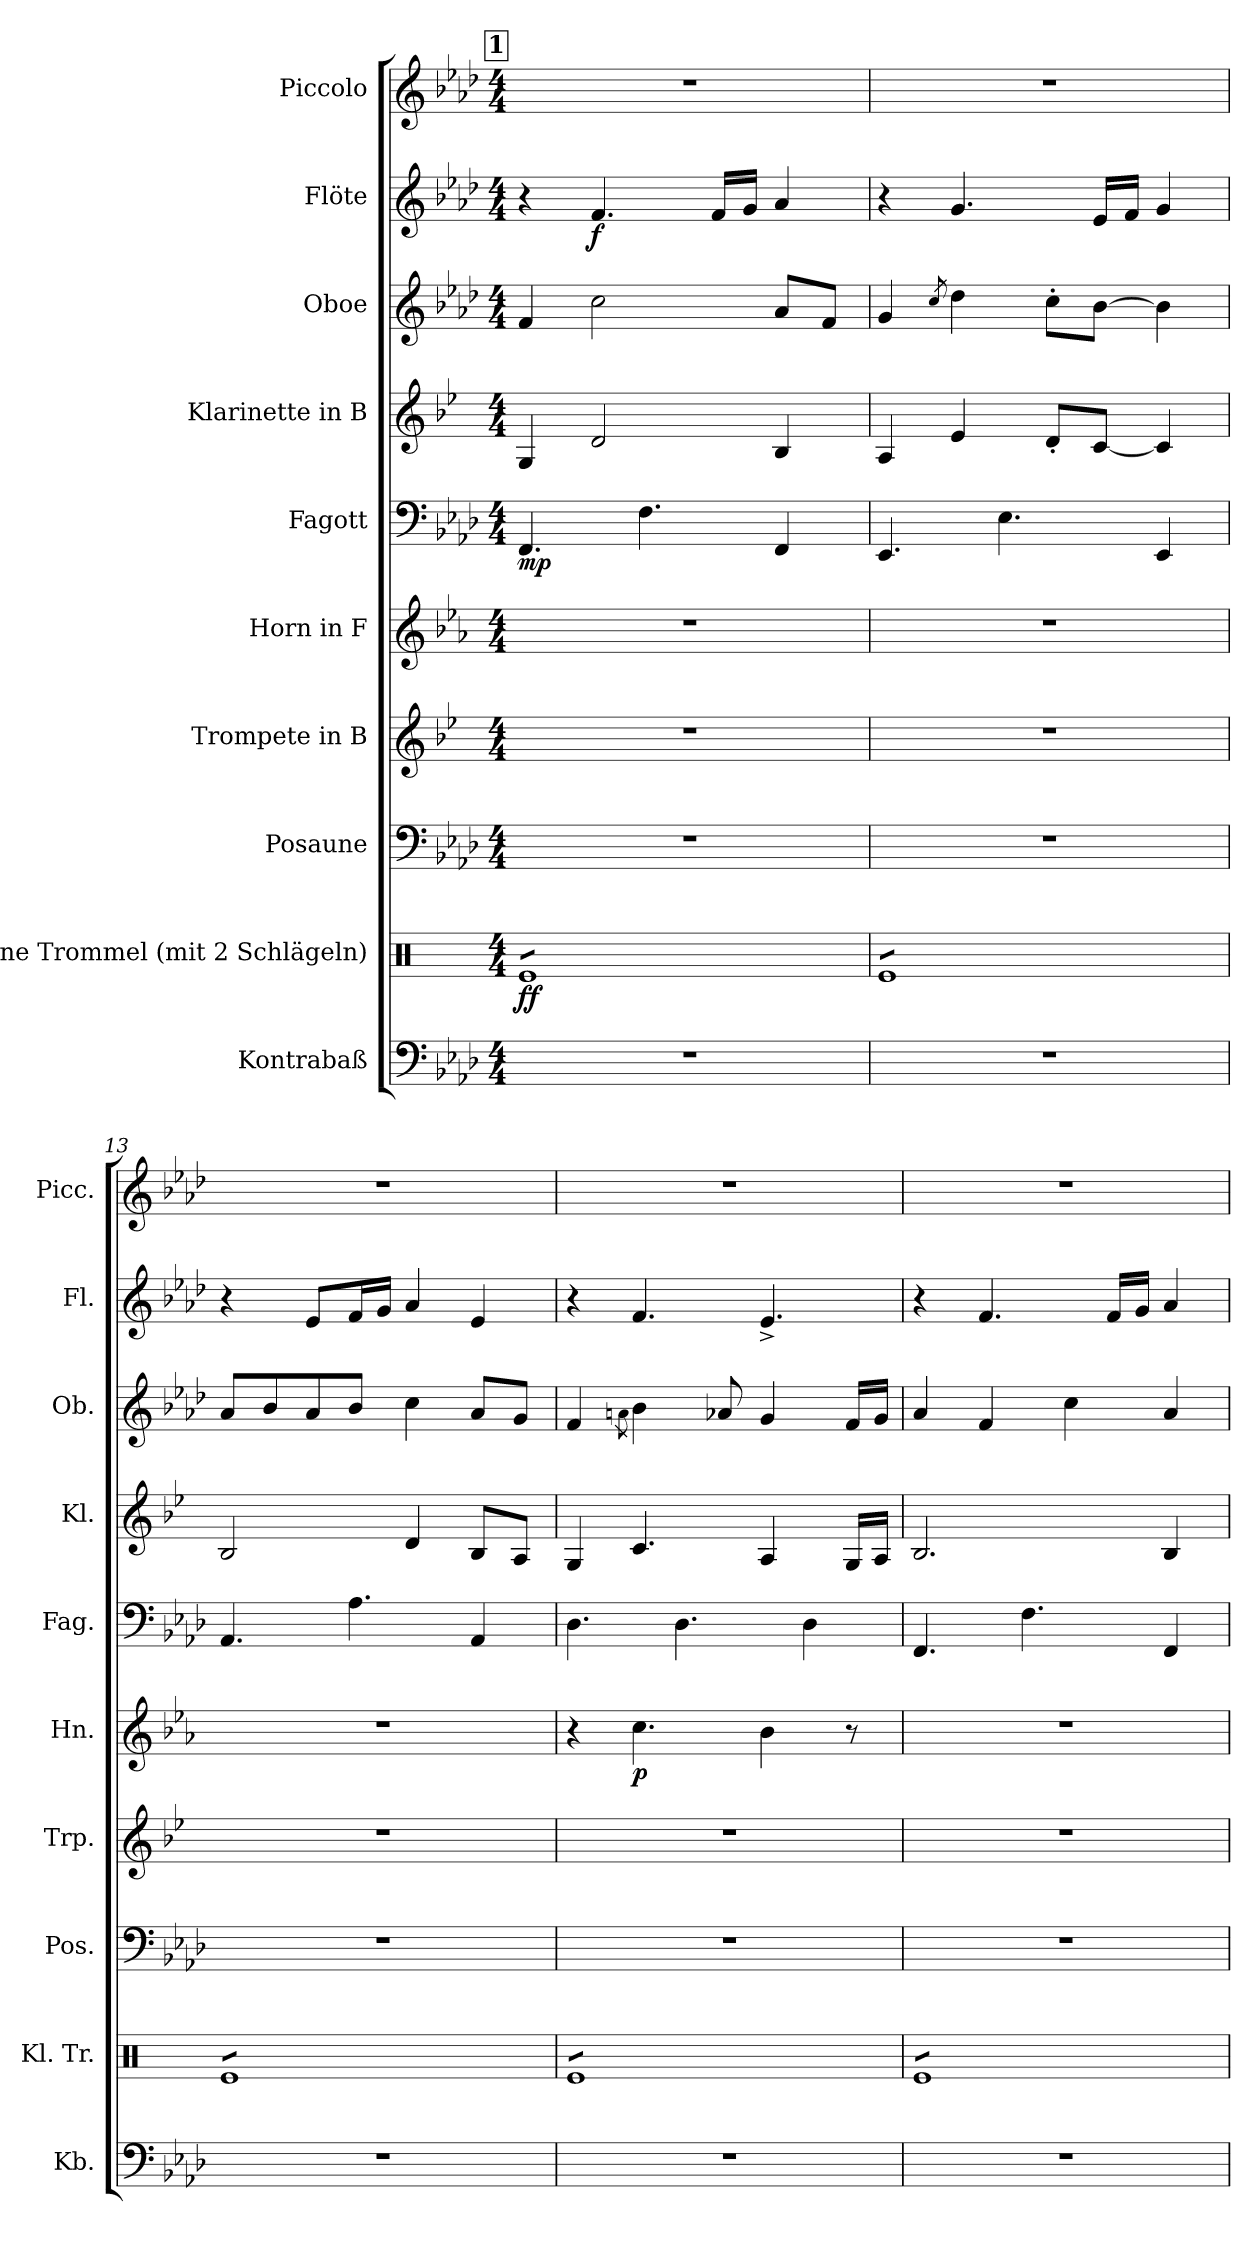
**kern	**kern	**dynam	**kern	**kern	**kern	**dynam	**kern	**dynam	**kern	**kern	**kern	**dynam	**kern
*part10	*part9	*part9	*part8	*part7	*part6	*part6	*part5	*part5	*part4	*part3	*part2	*part2	*part1
*staff10	*staff9	*staff9	*staff8	*staff7	*staff6	*staff6	*staff5	*staff5	*staff4	*staff3	*staff2	*staff2	*staff1
*I"Kontrabaß	*I"Kleine Trommel (mit 2 Schlägeln)	*	*I"Posaune	*I"Trompete in B	*I"Horn in F	*	*I"Fagott	*	*I"Klarinette in B	*I"Oboe	*I"Flöte	*	*I"Piccolo
*I'Kb.	*I'Kl. Tr.	*	*I'Pos.	*I'Trp.	*I'Hn.	*	*I'Fag.	*	*I'Kl.	*I'Ob.	*I'Fl.	*	*I'Picc.
*clefF4	*clefX	*	*clefF4	*clefG2	*clefG2	*	*clefF4	*	*clefG2	*clefG2	*clefG2	*	*clefG2
*ITrd7c12	*	*	*	*ITrd1c2	*ITrd4c7	*	*	*	*ITrd1c2	*	*	*	*ITrd-7c-12
*k[b-e-a-d-]	*k[]	*	*k[b-e-a-d-]	*k[b-e-a-d-]	*k[b-e-a-d-]	*	*k[b-e-a-d-]	*	*k[b-e-a-d-]	*k[b-e-a-d-]	*k[b-e-a-d-]	*	*k[b-e-a-d-]
*A-:	*C:	*	*A-:	*A-:	*A-:	*	*A-:	*	*A-:	*A-:	*A-:	*	*A-:
*M4/4	*M4/4	*	*M4/4	*M4/4	*M4/4	*	*M4/4	*	*M4/4	*M4/4	*M4/4	*	*M4/4
!!LO:REH:place=s1:B:color=#000000:enc=box:fs=12.8556:t=1
=11	=11	=11	=11	=11	=11	=11	=11	=11	=11	=11	=11	=11	=11
!	!LO:TX:b:i:t=sempre	!	!	!	!	!	!	!	!	!	!	!	!
*	*tremolo	*	*	*	*	*	*	*	*	*	*	*	*
1r	8ReiL	ff	1r	1r	1r	.	4.FFi/	mp	4Fi/	4fi/	4r	.	1r
.	8Rei	.	.	.	.	.	.	.	.	.	.	.	.
.	8Rei	.	.	.	.	.	.	.	2ci/	2cci\	4.fi/	f	.
.	8Rei	.	.	.	.	.	4.Fi\	.	.	.	.	.	.
.	8Rei	.	.	.	.	.	.	.	.	.	.	.	.
.	8Rei	.	.	.	.	.	.	.	.	.	16fi/LL	.	.
.	.	.	.	.	.	.	.	.	.	.	16gi/JJ	.	.
.	8Rei	.	.	.	.	.	4FFi/	.	4A-i/	8a-i/L	4a-i/	.	.
.	8ReiJ	.	.	.	.	.	.	.	.	8fi/J	.	.	.
=12	=12	=12	=12	=12	=12	=12	=12	=12	=12	=12	=12	=12	=12
1r	8ReiL	.	1r	1r	1r	.	4.EE-i/	.	4Gi/	4gi/	4r	.	1r
.	8Rei	.	.	.	.	.	.	.	.	.	.	.	.
.	.	.	.	.	.	.	.	.	.	8qcci/	.	.	.
.	8Rei	.	.	.	.	.	.	.	4d-i/	4dd-i\	4.gi/	.	.
.	8Rei	.	.	.	.	.	4.E-i\	.	.	.	.	.	.
.	8Rei	.	.	.	.	.	.	.	8c'i/L	8cc'i\L	.	.	.
.	8Rei	.	.	.	.	.	.	.	[8B-i/J	[8b-i\J	16e-i/LL	.	.
.	.	.	.	.	.	.	.	.	.	.	16fi/JJ	.	.
.	8Rei	.	.	.	.	.	4EE-i/	.	4B-i/]	4b-i\]	4gi/	.	.
.	8ReiJ	.	.	.	.	.	.	.	.	.	.	.	.
=13	=13	=13	=13	=13	=13	=13	=13	=13	=13	=13	=13	=13	=13
1r	8ReiL	.	1r	1r	1r	.	4.AA-i/	.	2A-i/	8a-i/L	4r	.	1r
.	8Rei	.	.	.	.	.	.	.	.	8b-i/	.	.	.
.	8Rei	.	.	.	.	.	.	.	.	8a-i/	8e-i/L	.	.
.	8Rei	.	.	.	.	.	4.A-i\	.	.	8b-i/J	16fi/L	.	.
.	.	.	.	.	.	.	.	.	.	.	16gi/JJ	.	.
.	8Rei	.	.	.	.	.	.	.	4ci/	4cci\	4a-i/	.	.
.	8Rei	.	.	.	.	.	.	.	.	.	.	.	.
.	8Rei	.	.	.	.	.	4AA-i/	.	8A-i/L	8a-i/L	4e-i/	.	.
.	8ReiJ	.	.	.	.	.	.	.	8Gi/J	8gi/J	.	.	.
=14	=14	=14	=14	=14	=14	=14	=14	=14	=14	=14	=14	=14	=14
1r	8ReiL	.	1r	1r	4r	.	4.D-i\	.	4Fi/	4fi/	4r	.	1r
.	8Rei	.	.	.	.	.	.	.	.	.	.	.	.
.	.	.	.	.	.	.	.	.	.	8qani\	.	.	.
.	8Rei	.	.	.	4.fi\	p	.	.	4.B-i/	4b-i\	4.fi/	.	.
.	8Rei	.	.	.	.	.	4.D-i\	.	.	.	.	.	.
.	8Rei	.	.	.	.	.	.	.	.	8a-Xi/	.	.	.
.	8Rei	.	.	.	4e-i\	.	.	.	4Gi/	4gi/	4.e-^i/	.	.
.	8Rei	.	.	.	.	.	4D-i\	.	.	.	.	.	.
.	8ReiJ	.	.	.	8r	.	.	.	16Fi/LL	16fi/LL	.	.	.
.	.	.	.	.	.	.	.	.	16Gi/JJ	16gi/JJ	.	.	.
=15	=15	=15	=15	=15	=15	=15	=15	=15	=15	=15	=15	=15	=15
1r	8ReiL	.	1r	1r	1r	.	4.FFi/	.	2.A-i/	4a-i/	4r	.	1r
.	8Rei	.	.	.	.	.	.	.	.	.	.	.	.
.	8Rei	.	.	.	.	.	.	.	.	4fi/	4.fi/	.	.
.	8Rei	.	.	.	.	.	4.Fi\	.	.	.	.	.	.
.	8Rei	.	.	.	.	.	.	.	.	4cci\	.	.	.
.	8Rei	.	.	.	.	.	.	.	.	.	16fi/LL	.	.
.	.	.	.	.	.	.	.	.	.	.	16gi/JJ	.	.
.	8Rei	.	.	.	.	.	4FFi/	.	4A-i/	4a-i/	4a-i/	.	.
.	8ReiJ	.	.	.	.	.	.	.	.	.	.	.	.
*	*Xtremolo	*	*	*	*	*	*	*	*	*	*	*	*
=	=	=	=	=	=	=	=	=	=	=	=	=	=
*-	*-	*-	*-	*-	*-	*-	*-	*-	*-	*-	*-	*-	*-
